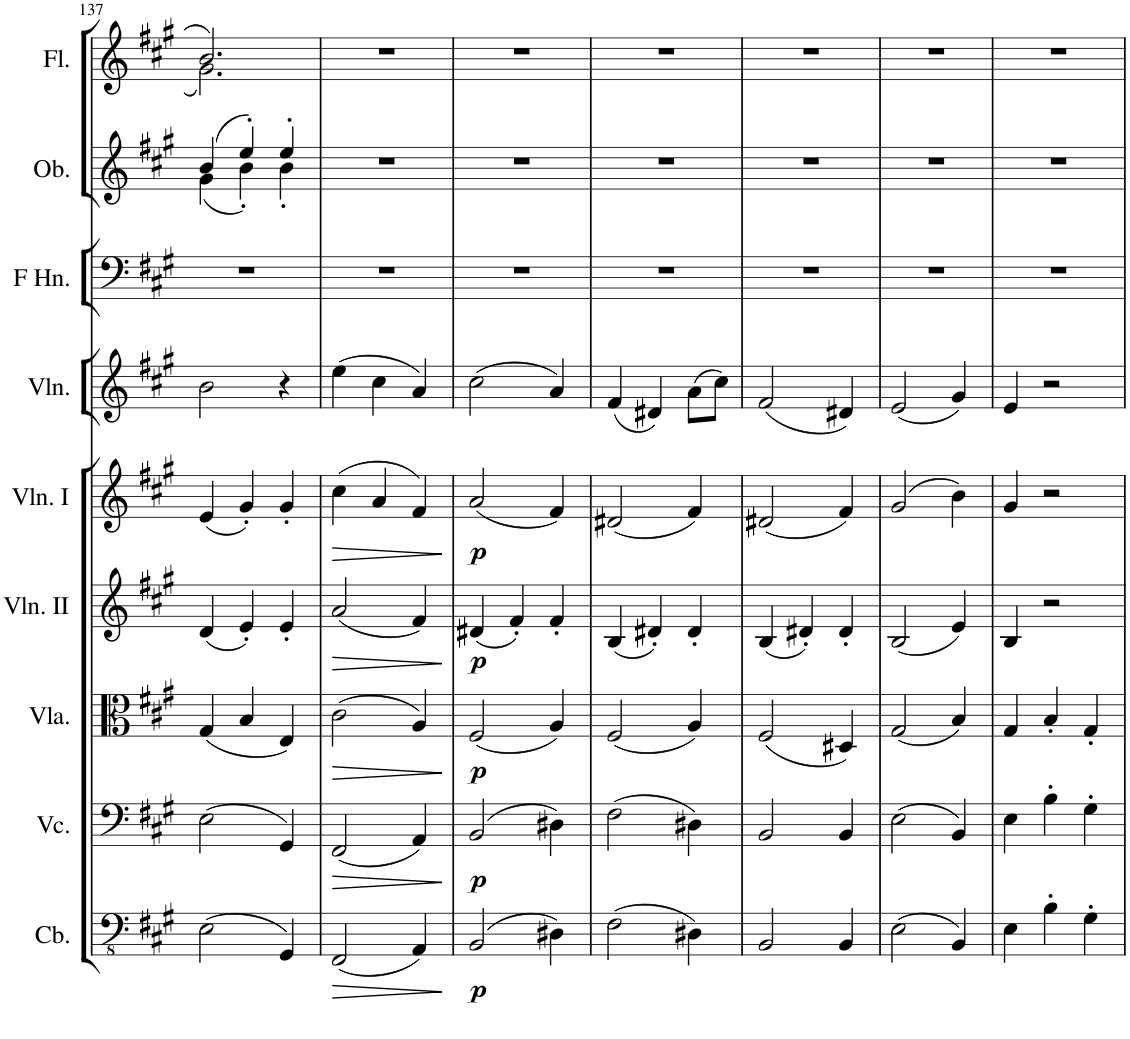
**kern	**dynam	**kern	**dynam	**kern	**dynam	**kern	**dynam	**kern	**dynam	**kern	**kern	**kern	**kern
*part9	*part9	*part8	*part8	*part7	*part7	*part6	*part6	*part5	*part5	*part4	*part3	*part2	*part1
*staff9	*staff9	*staff8	*staff8	*staff7	*staff7	*staff6	*staff6	*staff5	*staff5	*staff4	*staff3	*staff2	*staff1
*I"Contrabasses	*	*I"Violoncellos	*	*I"Violas	*	*I"Violins II	*	*I"Violins I	*	*I"Violin	*I"Horns in F	*I"Oboes	*I"Flutes
*I'Cb.	*	*I'Vc.	*	*I'Vla.	*	*I'Vln. II	*	*I'Vln. I	*	*I'Vln.	*	*I'Ob.	*I'Fl.
!!LO:PB:g=z
*clefFv4	*	*clefF4	*	*clefC3	*	*clefG2	*	*clefG2	*	*clefG2	*clefF4	*clefG2	*clefG2
*	*	*	*	*	*	*	*	*	*	*	*ITrd4c7	*	*
*k[f#c#g#]	*	*k[f#c#g#]	*	*k[f#c#g#]	*	*k[f#c#g#]	*	*k[f#c#g#]	*	*k[f#c#g#]	*k[f#c#g#]	*k[f#c#g#]	*k[f#c#g#]
*M3/4	*	*M3/4	*	*M3/4	*	*M3/4	*	*M3/4	*	*M3/4	*M3/4	*M3/4	*M3/4
=137	=137	=137	=137	=137	=137	=137	=137	=137	=137	=137	=137	=137	=137
*	*	*	*	*	*	*	*	*	*	*	*	*^	*^
(2EE\	.	(2E\	.	(4G#/	.	(4d/	.	(4e/	.	2b\	2.r	(4b/	(4g#\	2.b/	2.g#\
.	.	.	.	4B/	.	4e'/)	.	4g#'/)	.	.	.	4ee'/)	4b'\)	.	.
4GGG#/)	.	4GG#/)	.	4E/)	.	4e'/	.	4g#'/	.	4r	.	4ee'/	4b'\	.	.
*	*	*	*	*	*	*	*	*	*	*	*	*	*	*v	*v
=138	=138	=138	=138	=138	=138	=138	=138	=138	=138	=138	=138	=138	=138	=138
!	!LO:HP:b	!	!LO:HP:b	!	!LO:HP:b	!	!LO:HP:b	!	!LO:HP:b	!	!	!	!	!
*	*	*	*	*	*	*	*	*	*	*	*	*v	*v	*
(2FFF#/	>	(2FF#/	>	(2c#\	>	(2a/	>	(4cc#\	>	(4ee\	2.r	2.r	2.r
.	.	.	.	.	.	.	.	4a/	.	4cc#\	.	.	.
4AAA/)	.	4AA/)	.	4A/)	.	4f#/)	.	4f#/)	.	4a/)	.	.	.
.	]	.	]	.	]	.	]	.	]	.	.	.	.
=139	=139	=139	=139	=139	=139	=139	=139	=139	=139	=139	=139	=139	=139
!	!LO:DY:b	!	!LO:DY:b	!	!LO:DY:b	!	!LO:DY:b	!	!LO:DY:b	!	!	!	!
(2BBB/	p	(2BB/	p	(2F#/	p	(4d#X/	p	(2a/	p	(2cc#\	2.r	2.r	2.r
.	.	.	.	.	.	4f#'/)	.	.	.	.	.	.	.
4DD#X\)	.	4D#X\)	.	4A/)	.	4f#'/	.	4f#/)	.	4a/)	.	.	.
=140	=140	=140	=140	=140	=140	=140	=140	=140	=140	=140	=140	=140	=140
(2FF#\	.	(2F#\	.	(2F#/	.	(4B/	.	(2d#X/	.	(4f#/	2.r	2.r	2.r
.	.	.	.	.	.	4d#X'/)	.	.	.	4d#X/)	.	.	.
4DD#X\)	.	4D#X\)	.	4A/)	.	4d#'/	.	4f#/)	.	(8a\L	.	.	.
.	.	.	.	.	.	.	.	.	.	8cc#\J)	.	.	.
=141	=141	=141	=141	=141	=141	=141	=141	=141	=141	=141	=141	=141	=141
2BBB/	.	2BB/	.	(2F#/	.	(4B/	.	(2d#X/	.	(2f#/	2.r	2.r	2.r
.	.	.	.	.	.	4d#X'/)	.	.	.	.	.	.	.
4BBB/	.	4BB/	.	4D#X/)	.	4d#'/	.	4f#/)	.	4d#X/)	.	.	.
=142	=142	=142	=142	=142	=142	=142	=142	=142	=142	=142	=142	=142	=142
(2EE\	.	(2E\	.	(2G#/	.	(2B/	.	(2g#/	.	(2e/	2.r	2.r	2.r
4BBB/)	.	4BB/)	.	4B/)	.	4e/)	.	4b\)	.	4g#/)	.	.	.
=143	=143	=143	=143	=143	=143	=143	=143	=143	=143	=143	=143	=143	=143
4EE\	.	4E\	.	4G#/	.	4B/	.	4g#/	.	4e/	2.r	2.r	2.r
4BB'\	.	4B'\	.	4B'/	.	2r	.	2r	.	2r	.	.	.
4GG#'\	.	4G#'\	.	4G#'/	.	.	.	.	.	.	.	.	.
=	=	=	=	=	=	=	=	=	=	=	=	=	=
*-	*-	*-	*-	*-	*-	*-	*-	*-	*-	*-	*-	*-	*-
